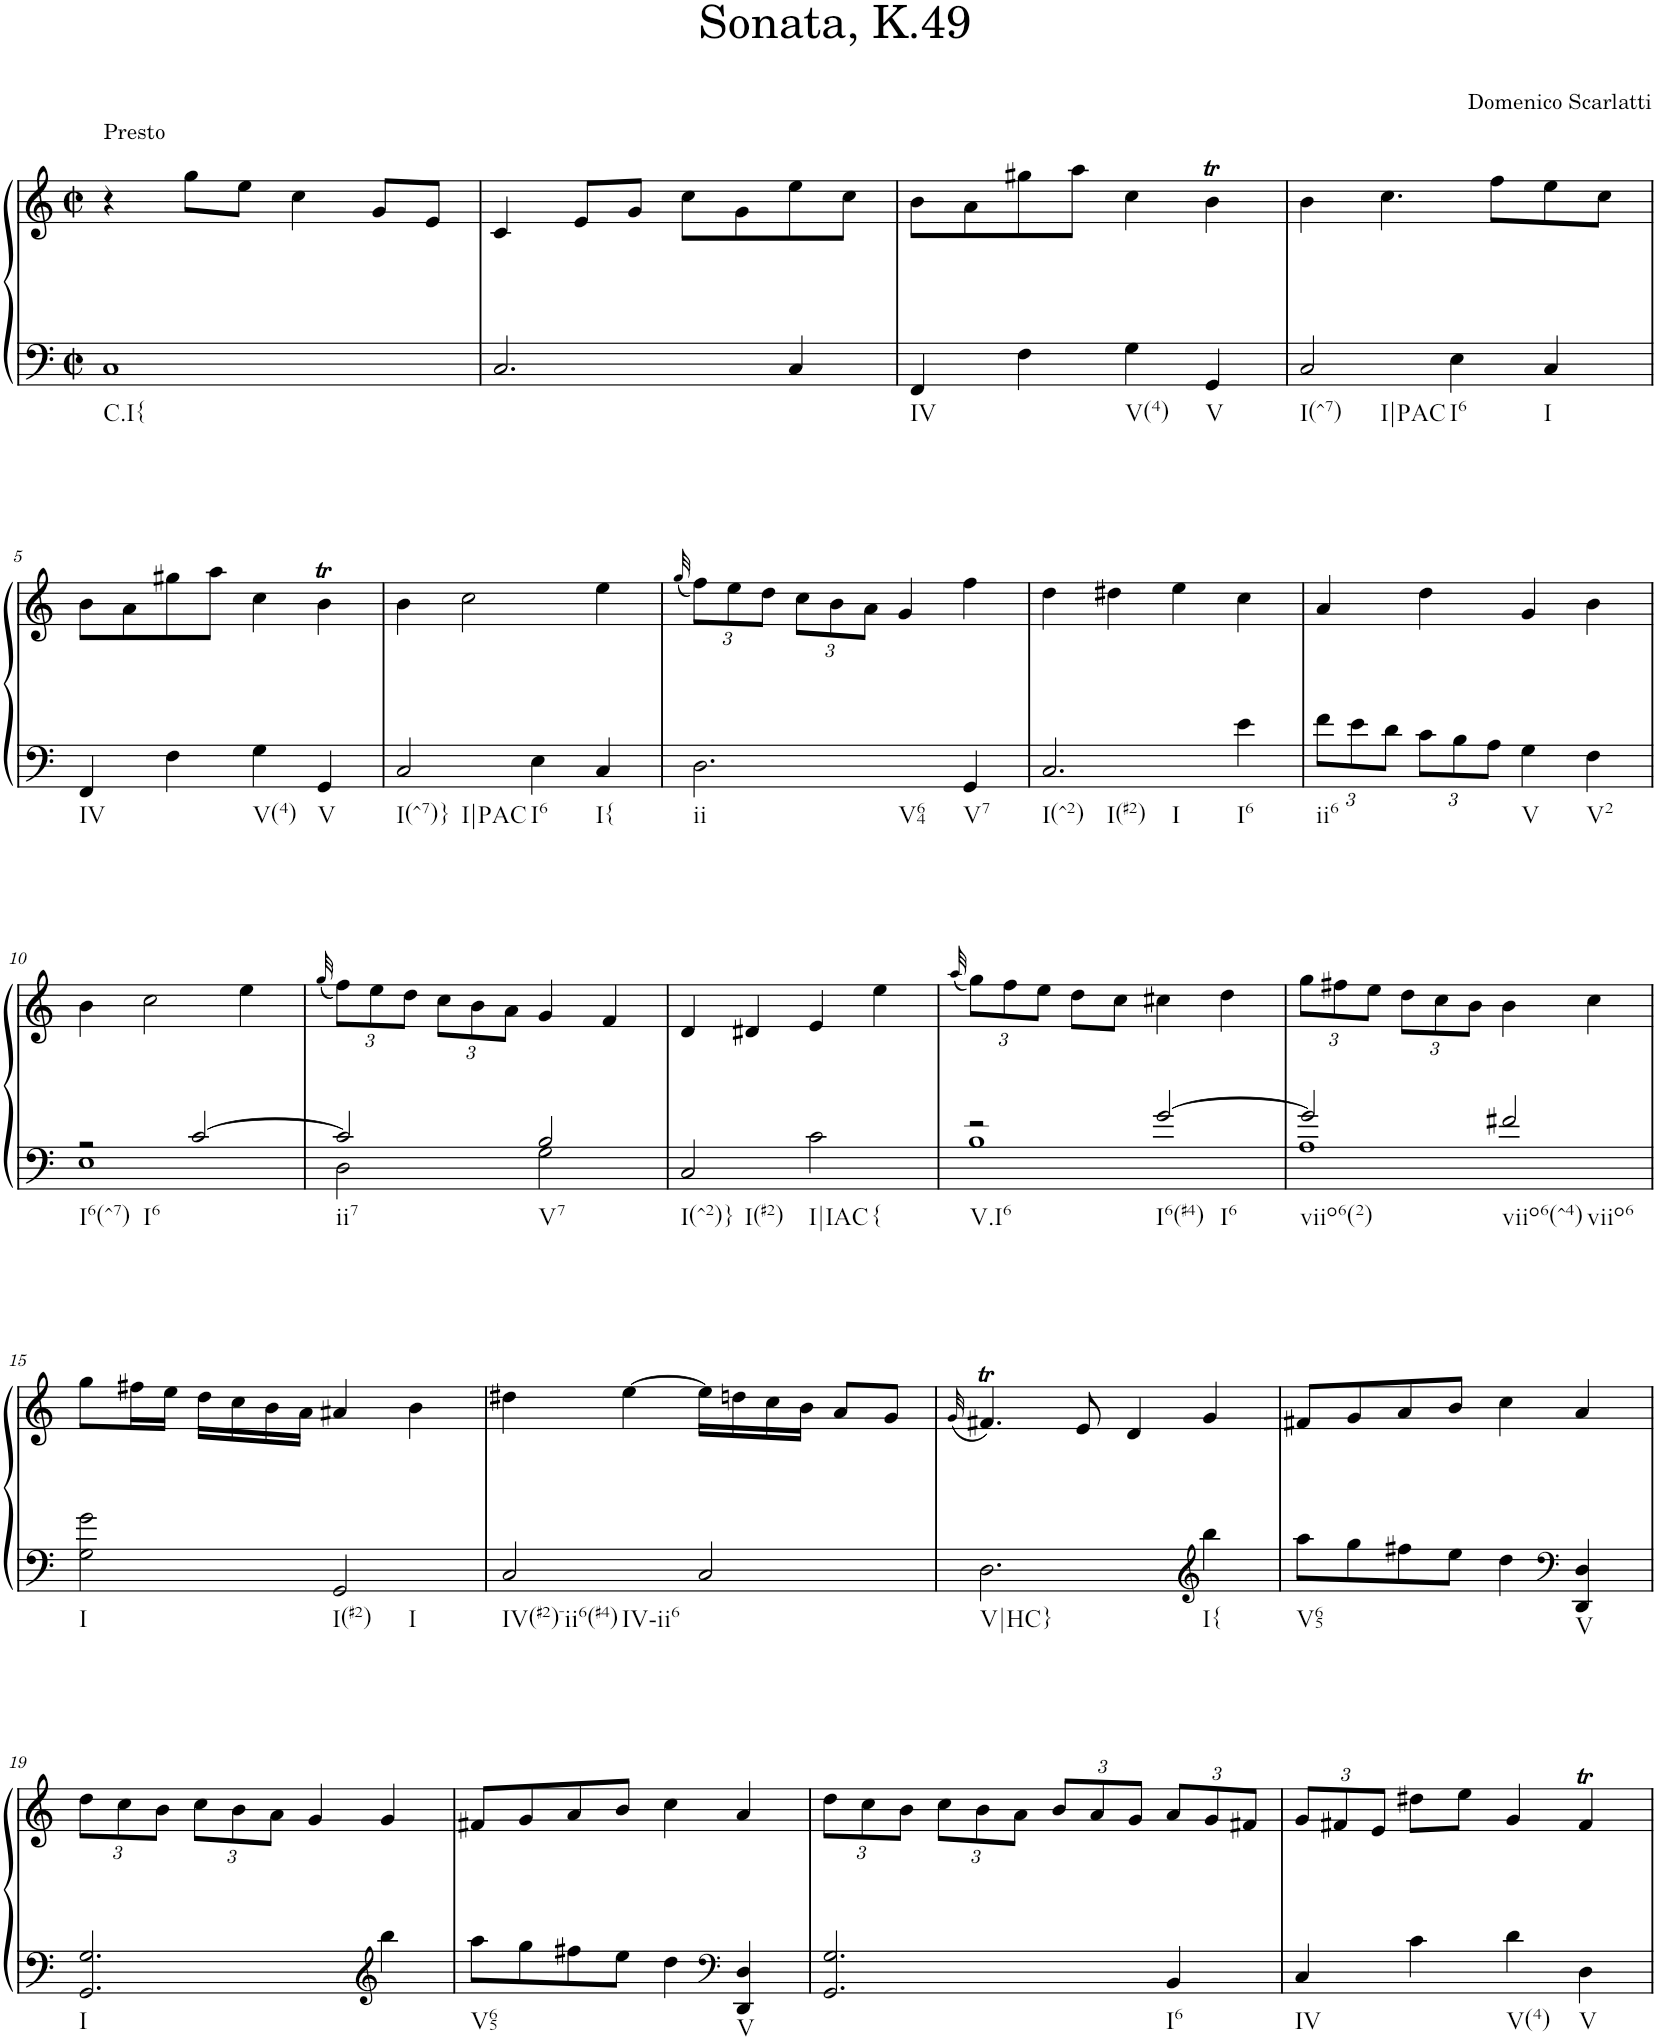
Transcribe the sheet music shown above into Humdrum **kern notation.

**kern	**kern
*part1	*part1
*staff2	*staff1
*I"Piano	*
*I'Pno.	*
*clefF4	*clefG2
*k[]	*k[]
*M2/2	*M2/2
*met(c|)	*met(c|)
=1	=1
!	!LO:TX:a:t=Presto
!LO:TX:b:t=C.I{	!
1C	4r
.	8gg\L
.	8ee\J
.	4cc\
.	8g/L
.	8e/J
=2	=2
2.C/	4c/
.	8e/L
.	8g/J
.	8cc\L
.	8g\
4C/	8ee\
.	8cc\J
=3	=3
!LO:TX:b:t=IV	!
4FF/	8b\L
.	8a\
4F\	8gg#X\
.	8aa\J
!LO:TX:b:t=V(4)	!
4G\	4cc\
!LO:TX:b:t=V	!
4GG/	4bt\
=4	=4
!LO:TX:b:t=I(^7)	!
!LO:TX:b:t=I|PAC	!
2C/	4b\
.	4.cc\
!LO:TX:b:t=I6	!
4E\	.
.	8ff\L
!LO:TX:b:t=I	!
4C/	8ee\
.	8cc\J
!!LO:LB:g=z
=5	=5
!LO:TX:b:t=IV	!
4FF/	8b\L
.	8a\
4F\	8gg#X\
.	8aa\J
!LO:TX:b:t=V(4)	!
4G\	4cc\
!LO:TX:b:t=V	!
4GG/	4bt\
=6	=6
!LO:TX:b:t=I(^7)}	!
!LO:TX:b:t=I|PAC	!
2C/	4b\
.	2cc\
!LO:TX:b:t=I6	!
4E\	.
!LO:TX:b:t=I{	!
4C/	4ee\
=7	=7
.	(32qgg/
*	*Xbrackettup
!LO:TX:b:t=ii	!
!LO:TX:b:t=V64	!
2.D\	12ff\L)
.	12ee\
.	12dd\J
.	12cc\L
.	12b\
.	12a\J
.	4g/
!LO:TX:b:t=V7	!
4GG/	4ff\
=8	=8
!LO:TX:b:t=I(^2)	!
!LO:TX:b:t=I(#2)	!
!LO:TX:b:t=I	!
2.C/	4dd\
.	4dd#X\
.	4ee\
!LO:TX:b:t=I6	!
4e\	4cc\
=9	=9
*Xbrackettup	*
!LO:TX:b:t=ii6	!
12f\L	4a/
12e\	.
12d\J	.
12c\L	4dd\
12B\	.
12A\J	.
!LO:TX:b:t=V	!
4G\	4g/
!LO:TX:b:t=V2	!
4F\	4b\
!!LO:LB:g=z
=10	=10
*^	*
!LO:TX:b:t=I6(^7)	!	!
!LO:TX:b:t=I6	!	!
2r	1E	4b\
.	.	2cc\
[2c/	.	.
.	.	4ee\
=11	=11	=11
.	.	(32qgg/
!LO:TX:b:t=ii7	!	!
2c/]	2D\	12ff\L)
.	.	12ee\
.	.	12dd\J
.	.	12cc\L
.	.	12b\
.	.	12a\J
!LO:TX:b:t=V7	!	!
2B/	2G\	4g/
.	.	4f/
*v	*v	*
=12	=12
!LO:TX:b:t=I(^2)}	!
!LO:TX:b:t=I(#2)	!
2C/	4d/
.	4d#X/
!LO:TX:b:t=I|IAC	!
!LO:TX:b:t={	!
2c\	4e/
.	4ee\
=13	=13
.	(32qaa/
*^	*
!LO:TX:b:t=V.I6	!	!
2r	1B	12gg\L)
.	.	12ff\
.	.	12ee\J
.	.	8dd\L
.	.	8cc\J
!LO:TX:b:t=I6(#4)	!	!
!LO:TX:b:t=I6	!	!
[2g/	.	4cc#X\
.	.	4dd\
=14	=14	=14
!LO:TX:b:t=viio6(2)	!	!
2g/]	1A	12gg\L
.	.	12ff#X\
.	.	12ee\J
.	.	12dd\L
.	.	12cc\
.	.	12b\J
!LO:TX:b:t=viio6(^4)	!	!
!LO:TX:b:t=viio6	!	!
2f#X/	.	4b\
.	.	4cc\
*v	*v	*
!!LO:LB:g=z
=15	=15
!LO:TX:b:t=I	!
2G\ 2g\	8gg\L
.	16ff#X\L
.	16ee\JJ
.	16dd\LL
.	16cc\
.	16b\
.	16a\JJ
!LO:TX:b:t=I(#2)	!
!LO:TX:b:t=I	!
2GG/	4a#X/
.	4b\
=16	=16
!LO:TX:b:t=IV(#2)-ii6(#4)	!
!LO:TX:b:t=IV-ii6	!
2C/	4dd#X\
.	[4ee\
2C/	16ee\LL]
.	16ddn\
.	16cc\
.	16b\JJ
.	8a/L
.	8g/J
=17	=17
.	(32qg/
!LO:TX:b:t=V|HC}	!
2.D\	4.f#Xt/)
.	8e/
.	4d/
*clefG2	*
!LO:TX:b:t=I{	!
4bb\	4g/
=18	=18
!LO:TX:b:t=V65	!
8aa\L	8f#X/L
8gg\	8g/
8ff#X\	8a/
8ee\J	8b/J
4dd\	4cc\
*clefF4	*
!LO:TX:b:t=V	!
4DD/ 4D/	4a/
!!LO:LB:g=z
=19	=19
!LO:TX:b:t=I	!
2.GG/ 2.G/	12dd\L
.	12cc\
.	12b\J
.	12cc\L
.	12b\
.	12a\J
.	4g/
*clefG2	*
4bb\	4g/
=20	=20
!LO:TX:b:t=V65	!
8aa\L	8f#X/L
8gg\	8g/
8ff#X\	8a/
8ee\J	8b/J
4dd\	4cc\
*clefF4	*
!LO:TX:b:t=V	!
4DD/ 4D/	4a/
=21	=21
2.GG/ 2.G/	12dd\L
.	12cc\
.	12b\J
.	12cc\L
.	12b\
.	12a\J
.	12b/L
.	12a/
.	12g/J
!LO:TX:b:t=I6	!
4BB/	12a/L
.	12g/
.	12f#X/J
=22	=22
!LO:TX:b:t=IV	!
4C/	12g/L
.	12f#X/
.	12e/J
4c\	8dd#X\L
.	8ee\J
!LO:TX:b:t=V(4)	!
4d\	4g/
!LO:TX:b:t=V	!
4D\	4f#t/
=	=
*-	*-
